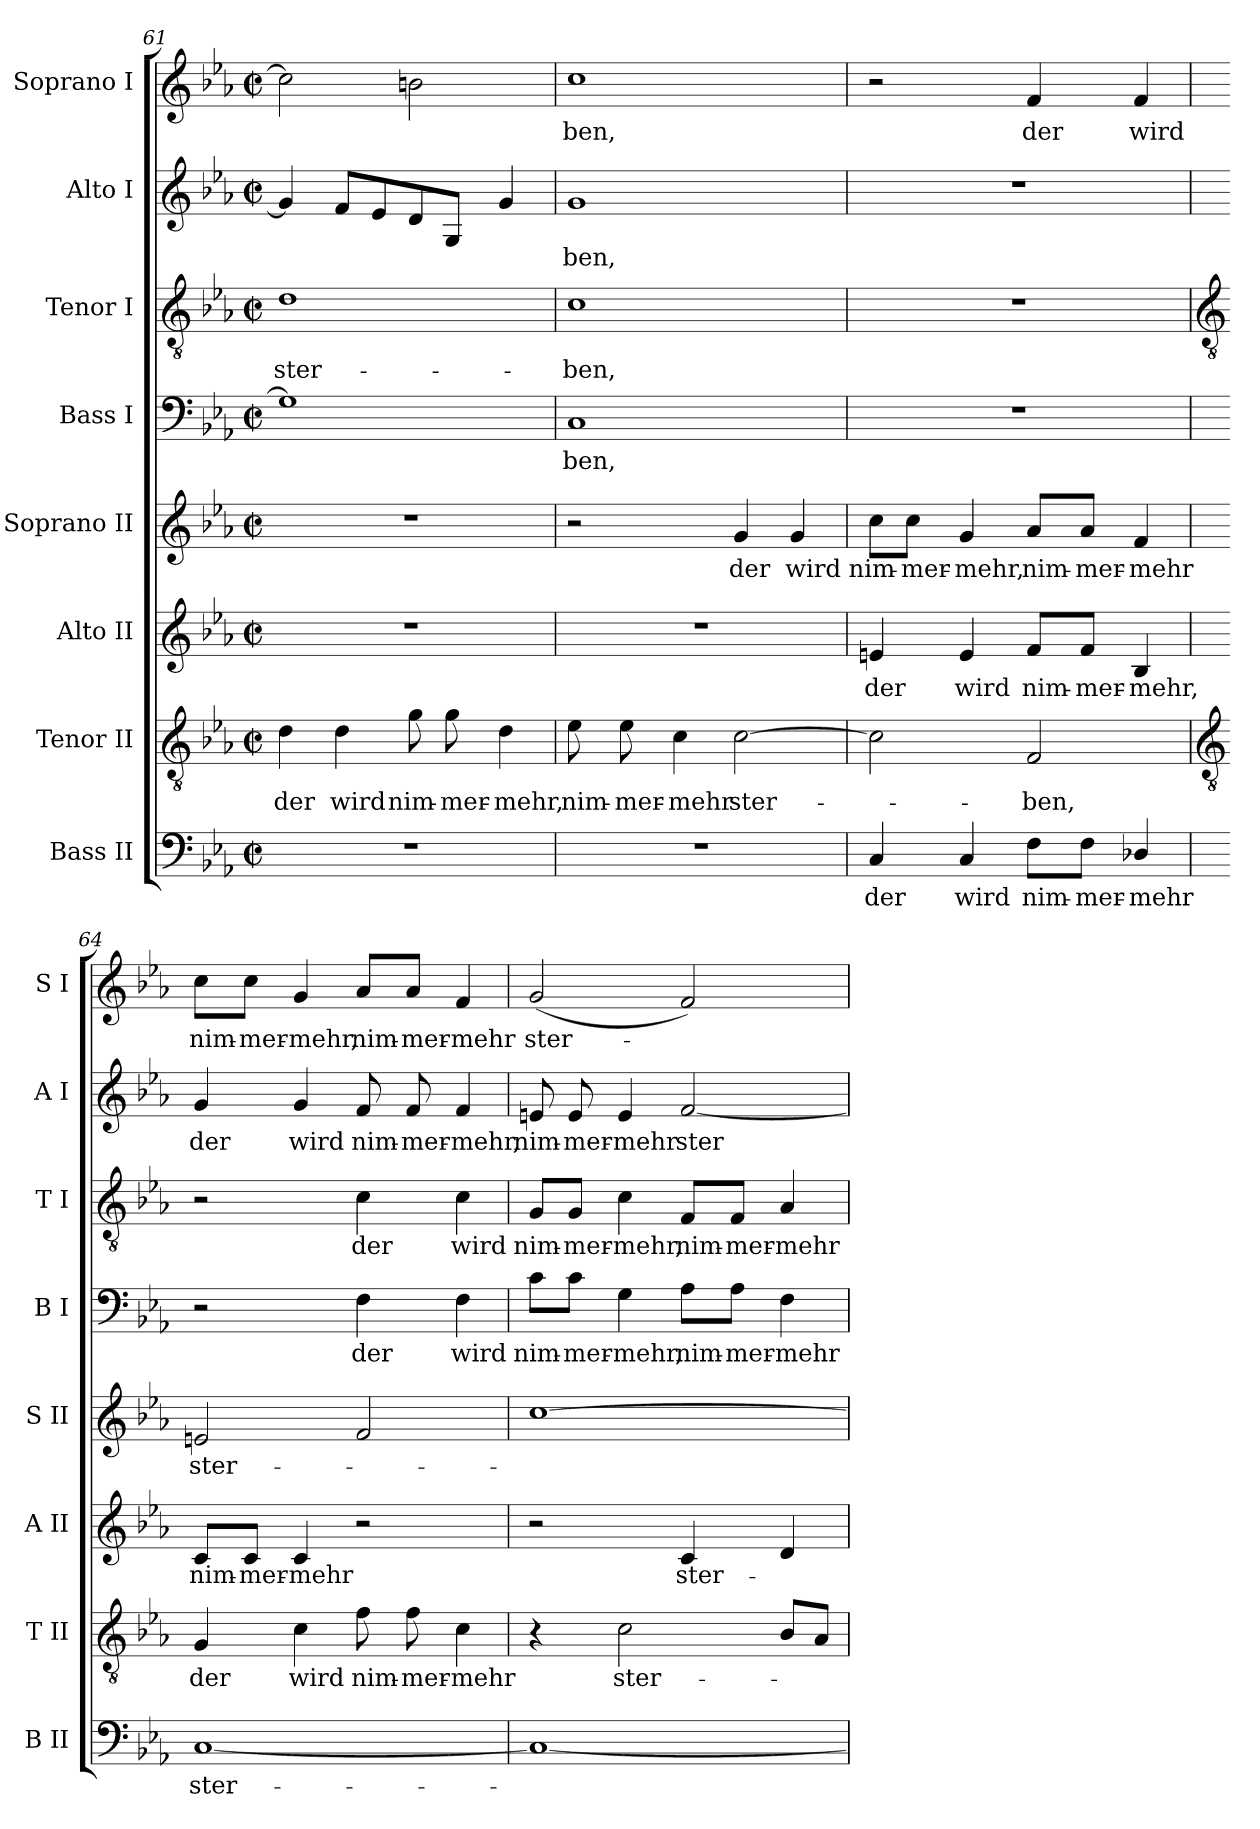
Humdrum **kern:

**kern	**text	**kern	**text	**kern	**text	**kern	**text	**kern	**text	**kern	**text	**kern	**text	**kern	**text
*part8	*part8	*part7	*part7	*part6	*part6	*part5	*part5	*part4	*part4	*part3	*part3	*part2	*part2	*part1	*part1
*staff8	*staff8	*staff7	*staff7	*staff6	*staff6	*staff5	*staff5	*staff4	*staff4	*staff3	*staff3	*staff2	*staff2	*staff1	*staff1
*I"Bass II	*	*I"Tenor II	*	*I"Alto II	*	*I"Soprano II	*	*I"Bass I	*	*I"Tenor I	*	*I"Alto I	*	*I"Soprano I	*
*I'B II	*	*I'T II	*	*I'A II	*	*I'S II	*	*I'B I	*	*I'T I	*	*I'A I	*	*I'S I	*
!!LO:LB:g=z
*clefF4	*	*clefGv2	*	*clefG2	*	*clefG2	*	*clefF4	*	*clefGv2	*	*clefG2	*	*clefG2	*
*k[b-e-a-]	*	*k[b-e-a-]	*	*k[b-e-a-]	*	*k[b-e-a-]	*	*k[b-e-a-]	*	*k[b-e-a-]	*	*k[b-e-a-]	*	*k[b-e-a-]	*
*E-:	*	*E-:	*	*E-:	*	*E-:	*	*E-:	*	*E-:	*	*E-:	*	*E-:	*
*M2/2	*	*M2/2	*	*M2/2	*	*M2/2	*	*M2/2	*	*M2/2	*	*M2/2	*	*M2/2	*
*met(c|)	*	*met(c|)	*	*met(c|)	*	*met(c|)	*	*met(c|)	*	*met(c|)	*	*met(c|)	*	*met(c|)	*
=61	=61	=61	=61	=61	=61	=61	=61	=61	=61	=61	=61	=61	=61	=61	=61
!	!	!	!LO:LY:b	!	!	!	!	!	!	!	!LO:LY:b	!	!	!	!
1r	.	4d	der	1r	.	1r	.	1G]	.	1d	ster-	4g]	.	2cc]	.
!	!	!	!LO:LY:b	!	!	!	!	!	!	!	!	!	!	!	!
.	.	4d	wird	.	.	.	.	.	.	.	.	8fL	.	.	.
.	.	.	.	.	.	.	.	.	.	.	.	8e-	.	.	.
!	!	!	!LO:LY:b	!	!	!	!	!	!	!	!	!	!	!	!
.	.	8g	nim-	.	.	.	.	.	.	.	.	8d	.	2bn	.
!	!	!	!LO:LY:b	!	!	!	!	!	!	!	!	!	!	!	!
.	.	8g	-mer-	.	.	.	.	.	.	.	.	8GJ	.	.	.
!	!	!	!LO:LY:b	!	!	!	!	!	!	!	!	!	!	!	!
.	.	4d	-mehr,	.	.	.	.	.	.	.	.	4g	.	.	.
=62	=62	=62	=62	=62	=62	=62	=62	=62	=62	=62	=62	=62	=62	=62	=62
!	!	!	!LO:LY:b	!	!	!	!	!	!LO:LY:b	!	!LO:LY:b	!	!LO:LY:b	!	!LO:LY:b
1r	.	8e-	nim-	1r	.	2r	.	1C	ben,	1c	-ben,	1g	ben,	1cc	ben,
!	!	!	!LO:LY:b	!	!	!	!	!	!	!	!	!	!	!	!
.	.	8e-	-mer-	.	.	.	.	.	.	.	.	.	.	.	.
!	!	!	!LO:LY:b	!	!	!	!	!	!	!	!	!	!	!	!
.	.	4c	-mehr	.	.	.	.	.	.	.	.	.	.	.	.
!	!	!	!LO:LY:b	!	!	!	!LO:LY:b	!	!	!	!	!	!	!	!
.	.	[2c	ster-	.	.	4g	der	.	.	.	.	.	.	.	.
!	!	!	!	!	!	!	!LO:LY:b	!	!	!	!	!	!	!	!
.	.	.	.	.	.	4g	wird	.	.	.	.	.	.	.	.
=63	=63	=63	=63	=63	=63	=63	=63	=63	=63	=63	=63	=63	=63	=63	=63
!	!LO:LY:b	!	!	!	!LO:LY:b	!	!LO:LY:b	!	!	!	!	!	!	!	!
4C	der	2c]	.	4en	der	8cc\L	nim-	1r	.	1r	.	1r	.	2r	.
!	!	!	!	!	!	!	!LO:LY:b	!	!	!	!	!	!	!	!
.	.	.	.	.	.	8cc\J	-mer-	.	.	.	.	.	.	.	.
!	!LO:LY:b	!	!	!	!LO:LY:b	!	!LO:LY:b	!	!	!	!	!	!	!	!
4C	wird	.	.	4e	wird	4g	-mehr,	.	.	.	.	.	.	.	.
!	!LO:LY:b	!	!LO:LY:b	!	!LO:LY:b	!	!LO:LY:b	!	!	!	!	!	!	!	!LO:LY:b
8F\L	nim-	2F	ben,	8f/L	nim-	8a-/L	nim-	.	.	.	.	.	.	4f	der
!	!LO:LY:b	!	!	!	!LO:LY:b	!	!LO:LY:b	!	!	!	!	!	!	!	!
8F\J	-mer-	.	.	8f/J	-mer-	8a-/J	-mer-	.	.	.	.	.	.	.	.
!	!LO:LY:b	!	!	!	!LO:LY:b	!	!LO:LY:b	!	!	!	!	!	!	!	!LO:LY:b
4D-X/	-mehr	.	.	4B-	-mehr,	4f	-mehr	.	.	.	.	.	.	4f	wird
!!LO:LB:g=z
=64	=64	=64	=64	=64	=64	=64	=64	=64	=64	=64	=64	=64	=64	=64	=64
*	*	*clefGv2	*	*	*	*	*	*	*	*clefGv2	*	*	*	*	*
!	!LO:LY:b	!	!LO:LY:b	!	!LO:LY:b	!	!LO:LY:b	!	!	!	!	!	!LO:LY:b	!	!LO:LY:b
[1C	ster-	4G	der	8c/L	nim-	2en	ster-	2r	.	2r	.	4g	der	8cc\L	nim-
!	!	!	!	!	!LO:LY:b	!	!	!	!	!	!	!	!	!	!LO:LY:b
.	.	.	.	8c/J	-mer-	.	.	.	.	.	.	.	.	8cc\J	-mer-
!	!	!	!LO:LY:b	!	!LO:LY:b	!	!	!	!	!	!	!	!LO:LY:b	!	!LO:LY:b
.	.	4c	wird	4c	-mehr	.	.	.	.	.	.	4g	wird	4g	-mehr,
!	!	!	!LO:LY:b	!	!	!	!	!	!LO:LY:b	!	!LO:LY:b	!	!LO:LY:b	!	!LO:LY:b
.	.	8f	nim-	2r	.	2f	.	4F	der	4c	der	8f	nim-	8a-/L	nim-
!	!	!	!LO:LY:b	!	!	!	!	!	!	!	!	!	!LO:LY:b	!	!LO:LY:b
.	.	8f	-mer-	.	.	.	.	.	.	.	.	8f	-mer-	8a-/J	-mer-
!	!	!	!LO:LY:b	!	!	!	!	!	!LO:LY:b	!	!LO:LY:b	!	!LO:LY:b	!	!LO:LY:b
.	.	4c	-mehr	.	.	.	.	4F	wird	4c	wird	4f	-mehr,	4f	-mehr
=65	=65	=65	=65	=65	=65	=65	=65	=65	=65	=65	=65	=65	=65	=65	=65
!	!	!	!	!	!	!	!	!	!LO:LY:b	!	!LO:LY:b	!	!LO:LY:b	!	!LO:LY:b
1C_	.	4r	.	2r	.	[1cc	.	8c\L	nim-	8G/L	nim-	8en	nim-	(<2g	ster-
!	!	!	!	!	!	!	!	!	!LO:LY:b	!	!LO:LY:b	!	!LO:LY:b	!	!
.	.	.	.	.	.	.	.	8c\J	-mer-	8G/J	-mer-	8e	-mer-	.	.
!	!	!	!LO:LY:b	!	!	!	!	!	!LO:LY:b	!	!LO:LY:b	!	!LO:LY:b	!	!
.	.	2c	ster-	.	.	.	.	4G	-mehr,	4c	-mehr,	4e	-mehr	.	.
!	!	!	!	!	!LO:LY:b	!	!	!	!LO:LY:b	!	!LO:LY:b	!	!LO:LY:b	!	!
.	.	.	.	4c	ster-	.	.	8A-\L	nim-	8F/L	nim-	[2f	ster-	2f)	.
!	!	!	!	!	!	!	!	!	!LO:LY:b	!	!LO:LY:b	!	!	!	!
.	.	.	.	.	.	.	.	8A-\J	-mer-	8F/J	-mer-	.	.	.	.
!	!	!	!	!	!	!	!	!	!LO:LY:b	!	!LO:LY:b	!	!	!	!
.	.	8B-L	.	4d	.	.	.	4F	-mehr	4A-	-mehr	.	.	.	.
.	.	8A-J	.	.	.	.	.	.	.	.	.	.	.	.	.
=	=	=	=	=	=	=	=	=	=	=	=	=	=	=	=
*-	*-	*-	*-	*-	*-	*-	*-	*-	*-	*-	*-	*-	*-	*-	*-
